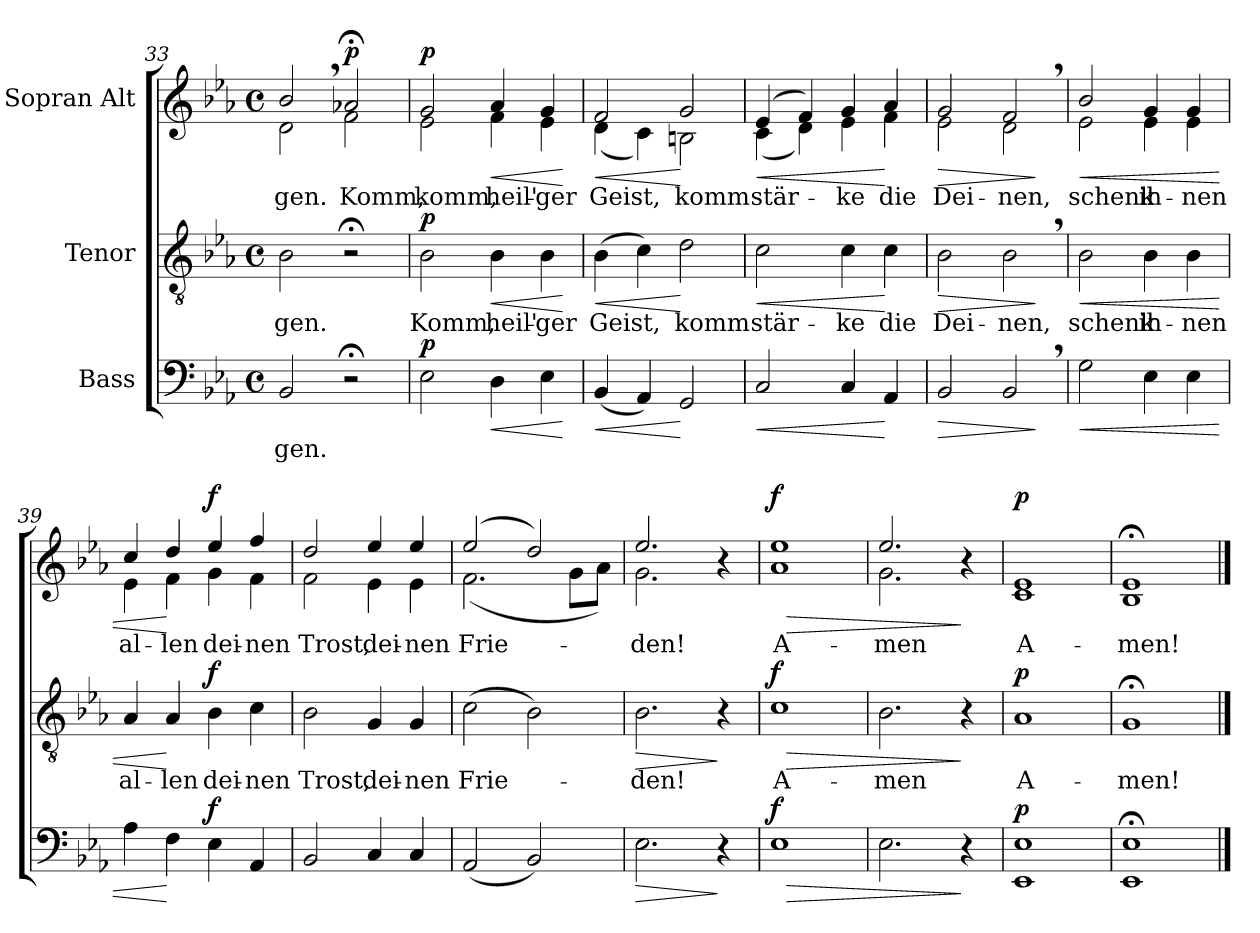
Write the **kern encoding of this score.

**kern	**text	**dynam	**kern	**text	**dynam	**kern	**text	**dynam
*part3	*part3	*part3	*part2	*part2	*part2	*part1	*part1	*part1
*staff3	*staff3	*staff3	*staff2	*staff2	*staff2	*staff1	*staff1	*staff1
*I"Bass	*	*	*I"Tenor	*	*	*I"Sopran Alt	*	*
*clefF4	*	*	*clefGv2	*	*	*clefG2	*	*
*k[b-e-a-]	*	*	*k[b-e-a-]	*	*	*k[b-e-a-]	*	*
*M4/4	*	*	*M4/4	*	*	*M4/4	*	*
*met(c)	*	*	*met(c)	*	*	*met(c)	*	*
=33	=33	=33	=33	=33	=33	=33	=33	=33
!	!LO:LY:b	!	!	!LO:LY:b	!	!	!LO:LY:b	!
*	*	*	*	*	*	*^	*	*
2BB-/	-gen.	.	2B-\	-gen.	.	2b-,/	2d\	-gen.	.
!	!	!	!	!	!	!	!	!LO:LY:b	!LO:DY:a
2r;<	.	.	2r;<	.	.	2a-X;</	2f\	Komm,	p
=34	=34	=34	=34	=34	=34	=34	=34	=34	=34
!	!	!LO:DY:a	!	!LO:LY:b	!LO:DY:a	!	!	!LO:LY:b	!LO:DY:a
2E-\	.	p	2B-\	Komm,	p	2g/	2e-\	komm,	p
!	!	!LO:HP:b	!	!LO:LY:b	!LO:HP:b	!	!	!LO:LY:b	!LO:HP:b
4D\	.	<	4B-\	heil'-	<	4a-/	4f\	heil'-	<
!	!	!	!	!LO:LY:b	!	!	!	!LO:LY:b	!
4E-\	.	.	4B-\	-ger	.	4g/	4e-\	-ger	.
*	*	*	*	*	*	*v	*v	*	*
.	.	[	.	.	[	.	.	[
!!LO:LB:g=z
=35	=35	=35	=35	=35	=35	=35	=35	=35
!	!	!LO:HP:b	!	!LO:LY:b	!LO:HP:b	!	!LO:LY:b	!LO:HP:b
*	*	*	*	*	*	*^	*	*
(4BB-/	.	<	(4B-\	Geist,	<	2f/	(4d\	Geist,	<
4AA-/)	.	.	4c\)	.	.	.	4c\)	.	.
!	!	!	!	!LO:LY:b	!	!	!	!LO:LY:b	!
2GG/	.	[	2d\	komm	[	2g/	2Bn\	komm	[
=36	=36	=36	=36	=36	=36	=36	=36	=36	=36
!	!	!LO:HP:b	!	!LO:LY:b	!LO:HP:b	!	!	!LO:LY:b	!LO:HP:b
2C/	.	<	2c\	stär-	<	(4e-/	(4c\	stär-	<
.	.	.	.	.	.	4f/)	4d\)	.	.
!	!	!	!	!LO:LY:b	!	!	!	!LO:LY:b	!
4C/	.	.	4c\	-ke	.	4g/	4e-\	-ke	.
!	!	!	!	!LO:LY:b	!	!	!	!LO:LY:b	!
4AA-/	.	[	4c\	die	[	4a-/	4f\	die	[
=37	=37	=37	=37	=37	=37	=37	=37	=37	=37
!	!	!LO:HP:b	!	!LO:LY:b	!LO:HP:b	!	!	!LO:LY:b	!LO:HP:b
2BB-/	.	>	2B-\	Dei-	>	2g/	2e-\	Dei-	>
!	!	!	!	!LO:LY:b	!	!	!	!LO:LY:b	!
2BB-,/	.	.	2B-,\	-nen,	.	2f,/	2d\	-nen,	.
*	*	*	*	*	*	*v	*v	*	*
.	.	]	.	.	]	.	.	]
=38	=38	=38	=38	=38	=38	=38	=38	=38
!	!	!LO:HP:b	!	!LO:LY:b	!LO:HP:b	!	!LO:LY:b	!LO:HP:b
*	*	*	*	*	*	*^	*	*
2G\	.	<	2B-\	schenk	<	2b-/	2e-\	schenk	<
!	!	!	!	!LO:LY:b	!	!	!	!LO:LY:b	!
4E-\	.	.	4B-\	ih-	.	4g/	4e-\	ih-	.
!	!	!	!	!LO:LY:b	!	!	!	!LO:LY:b	!
4E-\	.	.	4B-\	-nen	.	4g/	4e-\	-nen	.
=39	=39	=39	=39	=39	=39	=39	=39	=39	=39
!	!	!	!	!LO:LY:b	!	!	!	!LO:LY:b	!
4A-\	.	.	4A-/	al-	.	4cc/	4e-\	al-	.
!	!	!	!	!LO:LY:b	!	!	!	!LO:LY:b	!
4F\	.	[	4A-/	-len	[	4dd/	4f\	-len	[
!	!	!LO:DY:a	!	!LO:LY:b	!LO:DY:a	!	!	!LO:LY:b	!LO:DY:a
4E-\	.	f	4B-\	dei-	f	4ee-/	4g\	dei-	f
!	!	!	!	!LO:LY:b	!	!	!	!LO:LY:b	!
4AA-/	.	.	4c\	-nen	.	4ff/	4f\	-nen	.
!!LO:LB:g=z	!!
=40	=40	=40	=40	=40	=40	=40	=40	=40	=40
!	!	!	!	!LO:LY:b	!	!	!	!LO:LY:b	!
2BB-/	.	.	2B-\	Trost,	.	2dd/	2f\	Trost,	.
!	!	!	!	!LO:LY:b	!	!	!	!LO:LY:b	!
4C/	.	.	4G/	dei-	.	4ee-/	4e-\	dei-	.
!	!	!	!	!LO:LY:b	!	!	!	!LO:LY:b	!
4C/	.	.	4G/	-nen	.	4ee-/	4e-\	-nen	.
=41	=41	=41	=41	=41	=41	=41	=41	=41	=41
!	!	!	!	!LO:LY:b	!	!	!	!LO:LY:b	!
(2AA-/	.	.	(2c\	Frie-	.	(2ee-/	(2.f\	Frie-	.
2BB-/)	.	.	2B-\)	.	.	2dd/)	.	.	.
.	.	.	.	.	.	.	8g\L	.	.
.	.	.	.	.	.	.	8a-\J)	.	.
=42	=42	=42	=42	=42	=42	=42	=42	=42	=42
!	!	!LO:HP:b	!	!LO:LY:b	!LO:HP:b	!	!	!LO:LY:b	!
2.E-\	.	>	2.B-\	-den!	>	2.ee-/	2.g\	-den!	.
4r	.	]	4r	.	]	4r	4ryy	.	.
=43	=43	=43	=43	=43	=43	=43	=43	=43	=43
!	!	!LO:HP:b	!	!LO:LY:b	!LO:HP:b	!	!	!LO:LY:b	!LO:HP:b
!	!	!LO:DY:n=1:a	!	!	!LO:DY:n=1:a	!	!	!	!LO:DY:n=1:a
1E-	.	> f	1c	A-	> f	1ee-	1a-	A-	> f
=44	=44	=44	=44	=44	=44	=44	=44	=44	=44
!	!	!	!	!LO:LY:b	!	!	!	!LO:LY:b	!
2.E-\	.	.	2.B-\	-men	.	2.ee-/	2.g\	-men	.
4r	.	]	4r	.	]	4r	4ryy	.	]
=45	=45	=45	=45	=45	=45	=45	=45	=45	=45
!	!	!LO:DY:a	!	!LO:LY:b	!LO:DY:a	!	!	!LO:LY:b	!LO:DY:a
1EE- 1E-	.	p	1A-	A-	p	1e-	1c	A-	p
=46	=46	=46	=46	=46	=46	=46	=46	=46	=46
!	!	!	!	!LO:LY:b	!	!	!	!LO:LY:b	!
1EE-;< 1E-;<	.	.	1G;<	-men!	.	1e-;<	1B-	-men!	.
*	*	*	*	*	*	*v	*v	*	*
==	==	==	==	==	==	==	==	==
*-	*-	*-	*-	*-	*-	*-	*-	*-
